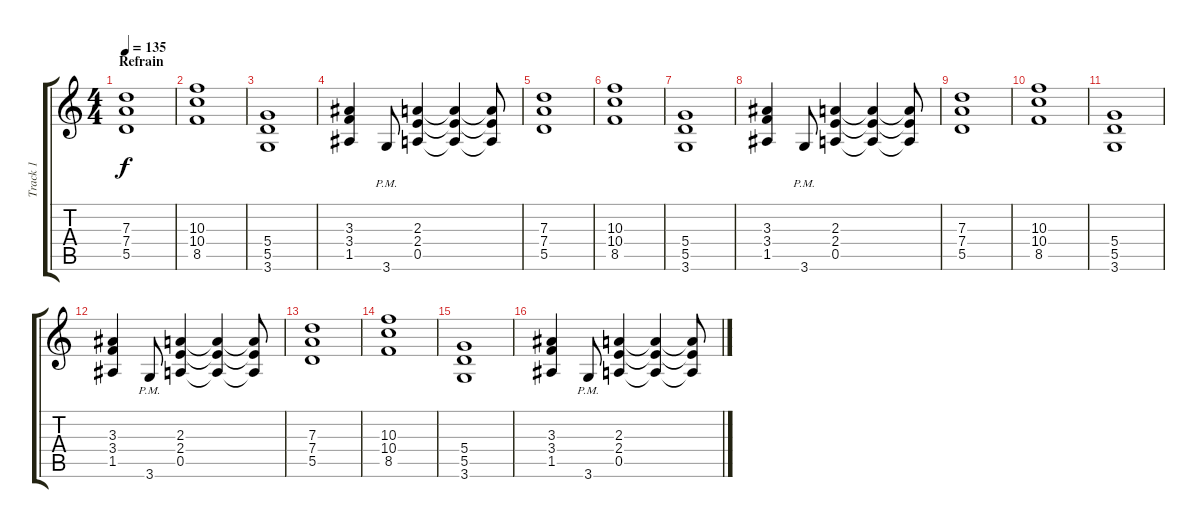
\track ("Track 1" "Track 1") {instrument distortionguitar}
\staff {score tabs}
\tuning (E4 B3 G3 D3 A2 E2) {hide}
\ts (4 4)
\section ("" "Refrain")
\tempo 135
\clef g2
\ks c
(7.3 7.4 5.5).1{dy f} |
(10.3 10.4 8.5).1 |
(5.4 5.5 3.6).1 |
(3.3 3.4 1.5).4 3.6{pm}.8 (2.3 2.4 0.5).4 (2.3{t} 2.4{t} 0.5{t}).4 (2.3{t} 2.4{t} 0.5{t}).8 |
(7.3 7.4 5.5).1 |
(10.3 10.4 8.5).1 |
(5.4 5.5 3.6).1 |
(3.3 3.4 1.5).4 3.6{pm}.8 (2.3 2.4 0.5).4 (2.3{t} 2.4{t} 0.5{t}).4 (2.3{t} 2.4{t} 0.5{t}).8 |
(7.3 7.4 5.5).1 |
(10.3 10.4 8.5).1 |
(5.4 5.5 3.6).1 |
(3.3 3.4 1.5).4 3.6{pm}.8 (2.3 2.4 0.5).4 (2.3{t} 2.4{t} 0.5{t}).4 (2.3{t} 2.4{t} 0.5{t}).8 |
(7.3 7.4 5.5).1 |
(10.3 10.4 8.5).1 |
(5.4 5.5 3.6).1 |
(3.3 3.4 1.5).4 3.6{pm}.8 (2.3 2.4 0.5).4 (2.3{t} 2.4{t} 0.5{t}).4 (2.3{t} 2.4{t} 0.5{t}).8
